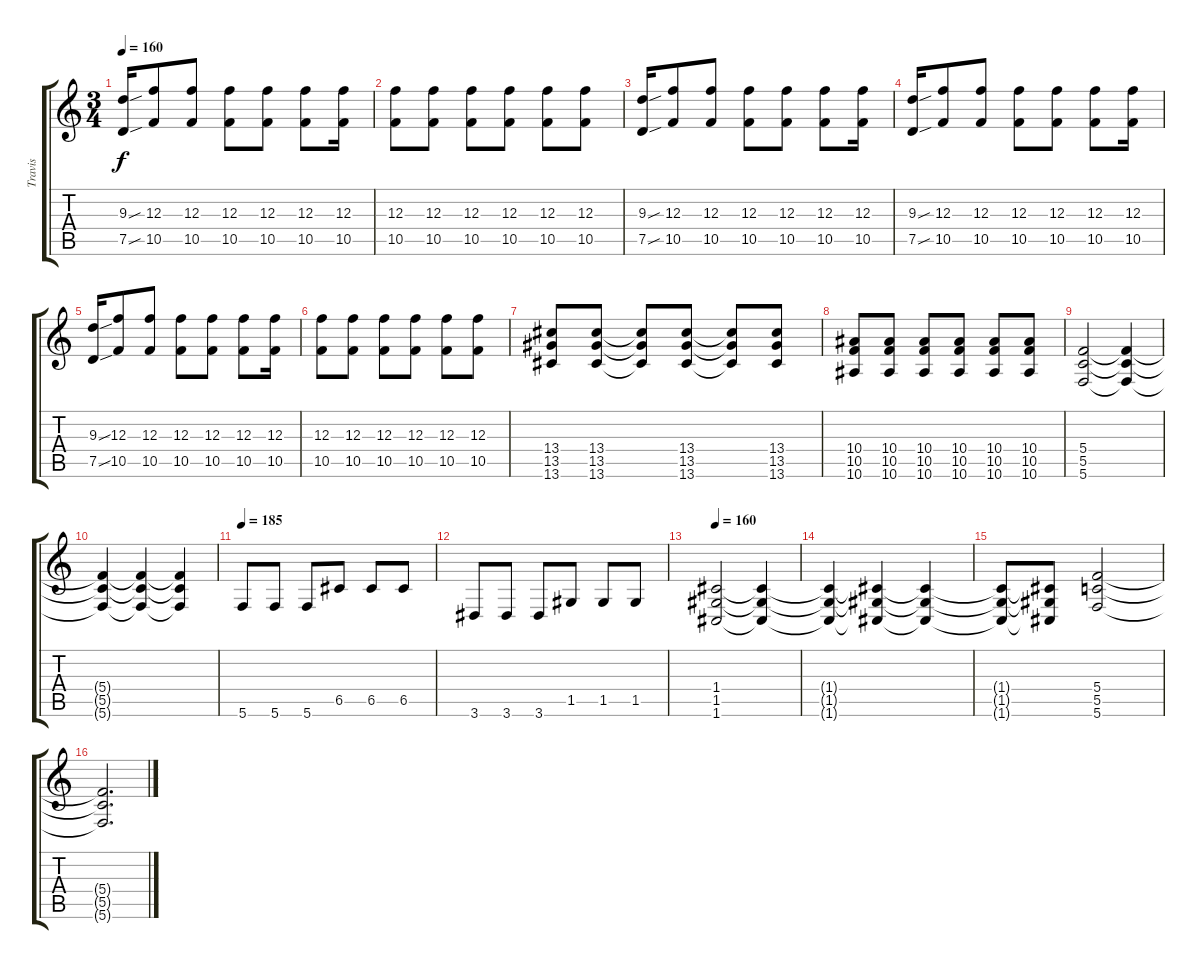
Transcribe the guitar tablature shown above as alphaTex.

\track ("Travis" "Travis") {instrument overdrivenguitar}
\staff {score tabs}
\tuning (D4 A3 F3 C3 G2 C2) {hide}
\ts (3 4)
\tempo 160
\clef g2
\ks c
(9.3{sou} 7.5{sou}).16{dy f} (12.3 10.5).8 (12.3 10.5).8 (12.3 10.5).8 (12.3 10.5).8 (12.3 10.5).8 (12.3 10.5).16 |
(12.3 10.5).8 (12.3 10.5).8 (12.3 10.5).8 (12.3 10.5).8 (12.3 10.5).8 (12.3 10.5).8 |
(9.3{sou} 7.5{sou}).16 (12.3 10.5).8 (12.3 10.5).8 (12.3 10.5).8 (12.3 10.5).8 (12.3 10.5).8 (12.3 10.5).16 |
(9.3{sou} 7.5{sou}).16 (12.3 10.5).8 (12.3 10.5).8 (12.3 10.5).8 (12.3 10.5).8 (12.3 10.5).8 (12.3 10.5).16 |
(9.3{sou} 7.5{sou}).16 (12.3 10.5).8 (12.3 10.5).8 (12.3 10.5).8 (12.3 10.5).8 (12.3 10.5).8 (12.3 10.5).16 |
(12.3 10.5).8 (12.3 10.5).8 (12.3 10.5).8 (12.3 10.5).8 (12.3 10.5).8 (12.3 10.5).8 |
(13.4 13.5 13.6).8 (13.4 13.5 13.6).8 (13.4{t} 13.5{t} 13.6{t}).8 (13.4 13.5 13.6).8 (13.4{t} 13.5{t} 13.6{t}).8 (13.4 13.5 13.6).8 |
(10.4 10.5 10.6).8 (10.4 10.5 10.6).8 (10.4 10.5 10.6).8 (10.4 10.5 10.6).8 (10.4 10.5 10.6).8 (10.4 10.5 10.6).8 |
(5.4 5.5 5.6).2 (5.4{t} 5.5{t} 5.6{t}).4 |
(5.4{t} 5.5{t} 5.6{t}).4 (5.4{t} 5.5{t} 5.6{t}).4 (5.4{t} 5.5{t} 5.6{t}).4 |
\tempo 185
5.6.8 5.6.8 5.6.8 6.5.8 6.5.8 6.5.8 |
3.6.8 3.6.8 3.6.8 1.5.8 1.5.8 1.5.8 |
\tempo 160
(1.4 1.5 1.6).2 (1.4{t} 1.5{t} 1.6{t}).4 |
(1.4{t} 1.5{t} 1.6{t}).4 (1.4{t} 1.5{t} 1.6{t}).4 (1.4{t} 1.5{t} 1.6{t}).4 |
(1.4{t} 1.5{t} 1.6{t}).8 (1.4{t} 1.5{t} 1.6{t}).8 (5.4 5.5 5.6).2 |
(5.4{t} 5.5{t} 5.6{t}).2{d}
